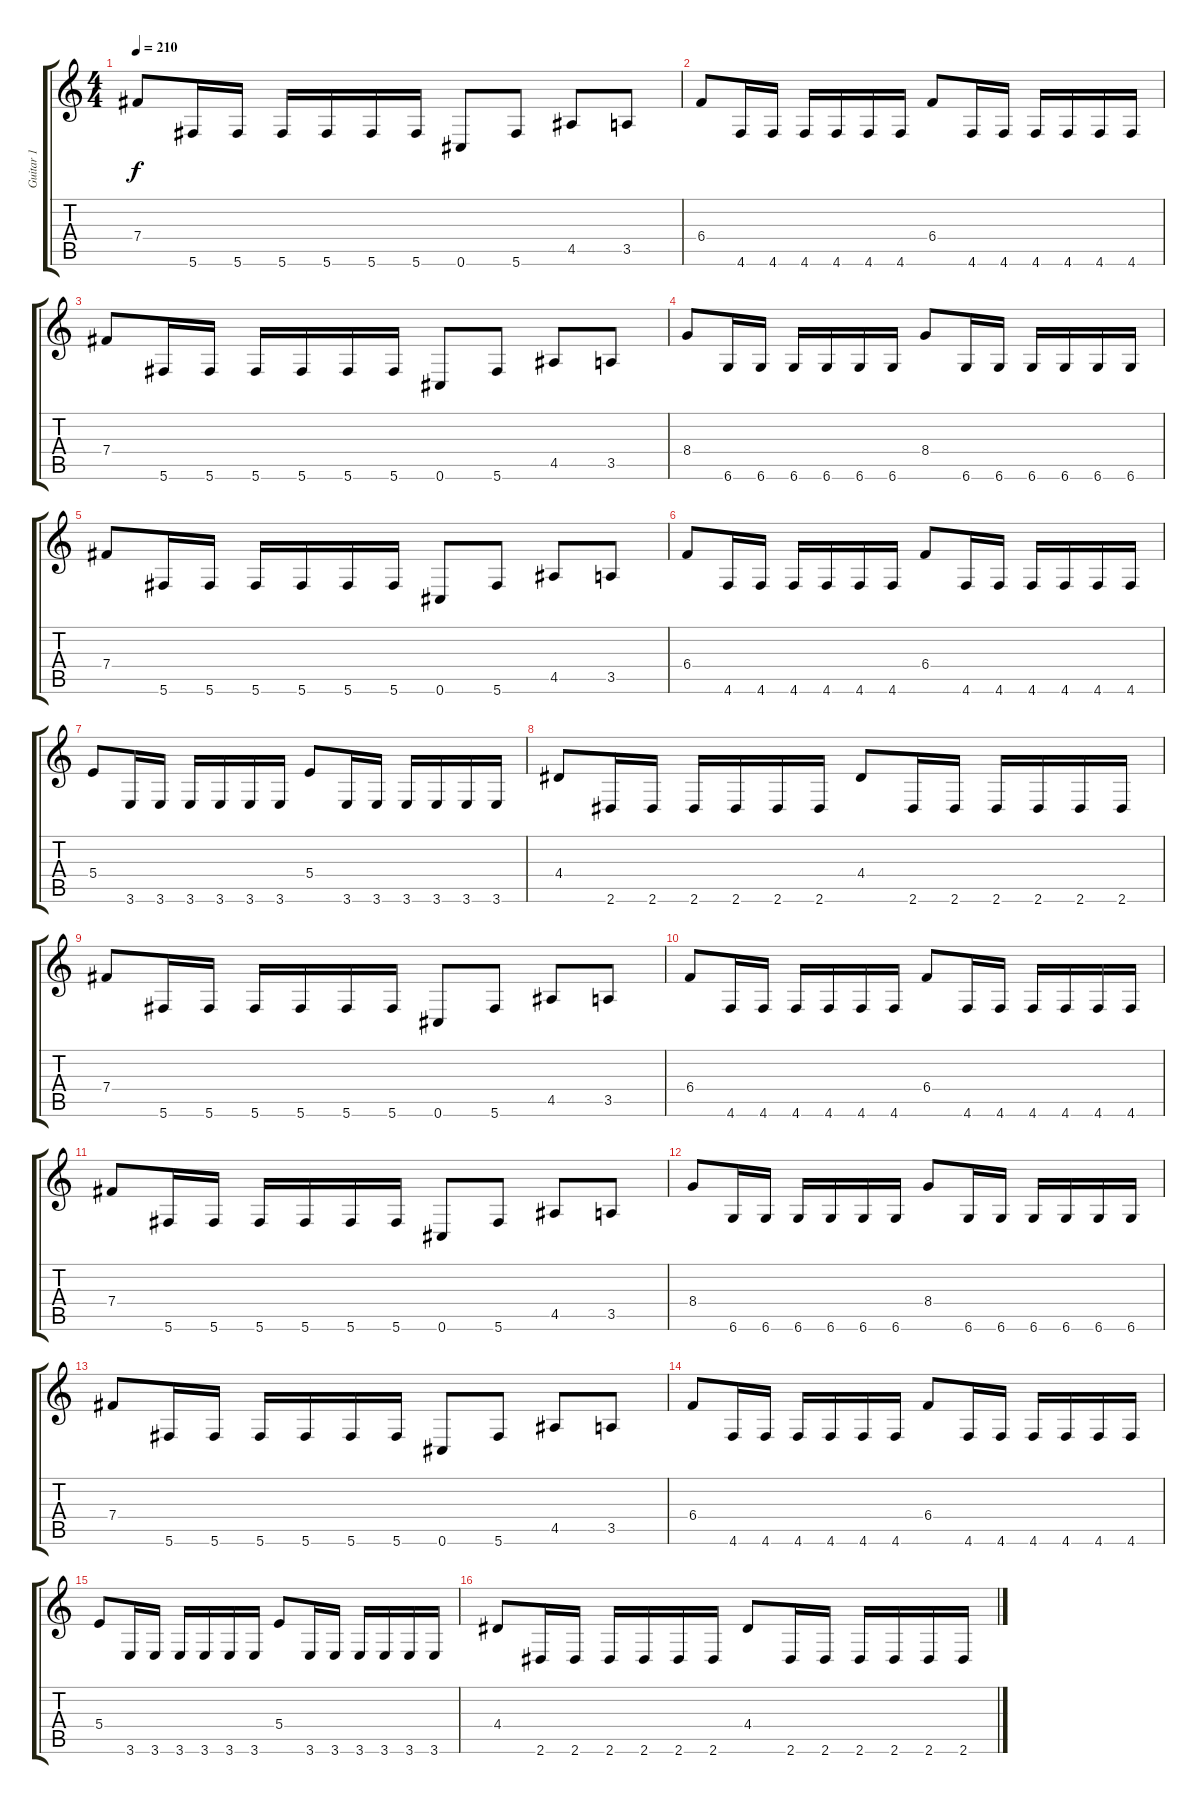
\track ("Guitar 1" "Guitar 1") {instrument distortionguitar}
\staff {score tabs}
\tuning (Db4 Ab3 E3 B2 Gb2 Db2) {hide}
\ts (4 4)
\tempo 210
\clef g2
\ks c
7.4.8{dy f} 5.6.16 5.6.16 5.6.16 5.6.16 5.6.16 5.6.16 0.6.8 5.6.8 4.5.8 3.5.8 |
6.4.8 4.6.16 4.6.16 4.6.16 4.6.16 4.6.16 4.6.16 6.4.8 4.6.16 4.6.16 4.6.16 4.6.16 4.6.16 4.6.16 |
7.4.8 5.6.16 5.6.16 5.6.16 5.6.16 5.6.16 5.6.16 0.6.8 5.6.8 4.5.8 3.5.8 |
8.4.8 6.6.16 6.6.16 6.6.16 6.6.16 6.6.16 6.6.16 8.4.8 6.6.16 6.6.16 6.6.16 6.6.16 6.6.16 6.6.16 |
7.4.8 5.6.16 5.6.16 5.6.16 5.6.16 5.6.16 5.6.16 0.6.8 5.6.8 4.5.8 3.5.8 |
6.4.8 4.6.16 4.6.16 4.6.16 4.6.16 4.6.16 4.6.16 6.4.8 4.6.16 4.6.16 4.6.16 4.6.16 4.6.16 4.6.16 |
5.4.8 3.6.16 3.6.16 3.6.16 3.6.16 3.6.16 3.6.16 5.4.8 3.6.16 3.6.16 3.6.16 3.6.16 3.6.16 3.6.16 |
4.4.8 2.6.16 2.6.16 2.6.16 2.6.16 2.6.16 2.6.16 4.4.8 2.6.16 2.6.16 2.6.16 2.6.16 2.6.16 2.6.16 |
7.4.8 5.6.16 5.6.16 5.6.16 5.6.16 5.6.16 5.6.16 0.6.8 5.6.8 4.5.8 3.5.8 |
6.4.8 4.6.16 4.6.16 4.6.16 4.6.16 4.6.16 4.6.16 6.4.8 4.6.16 4.6.16 4.6.16 4.6.16 4.6.16 4.6.16 |
7.4.8 5.6.16 5.6.16 5.6.16 5.6.16 5.6.16 5.6.16 0.6.8 5.6.8 4.5.8 3.5.8 |
8.4.8 6.6.16 6.6.16 6.6.16 6.6.16 6.6.16 6.6.16 8.4.8 6.6.16 6.6.16 6.6.16 6.6.16 6.6.16 6.6.16 |
7.4.8 5.6.16 5.6.16 5.6.16 5.6.16 5.6.16 5.6.16 0.6.8 5.6.8 4.5.8 3.5.8 |
6.4.8 4.6.16 4.6.16 4.6.16 4.6.16 4.6.16 4.6.16 6.4.8 4.6.16 4.6.16 4.6.16 4.6.16 4.6.16 4.6.16 |
5.4.8 3.6.16 3.6.16 3.6.16 3.6.16 3.6.16 3.6.16 5.4.8 3.6.16 3.6.16 3.6.16 3.6.16 3.6.16 3.6.16 |
4.4.8 2.6.16 2.6.16 2.6.16 2.6.16 2.6.16 2.6.16 4.4.8 2.6.16 2.6.16 2.6.16 2.6.16 2.6.16 2.6.16
